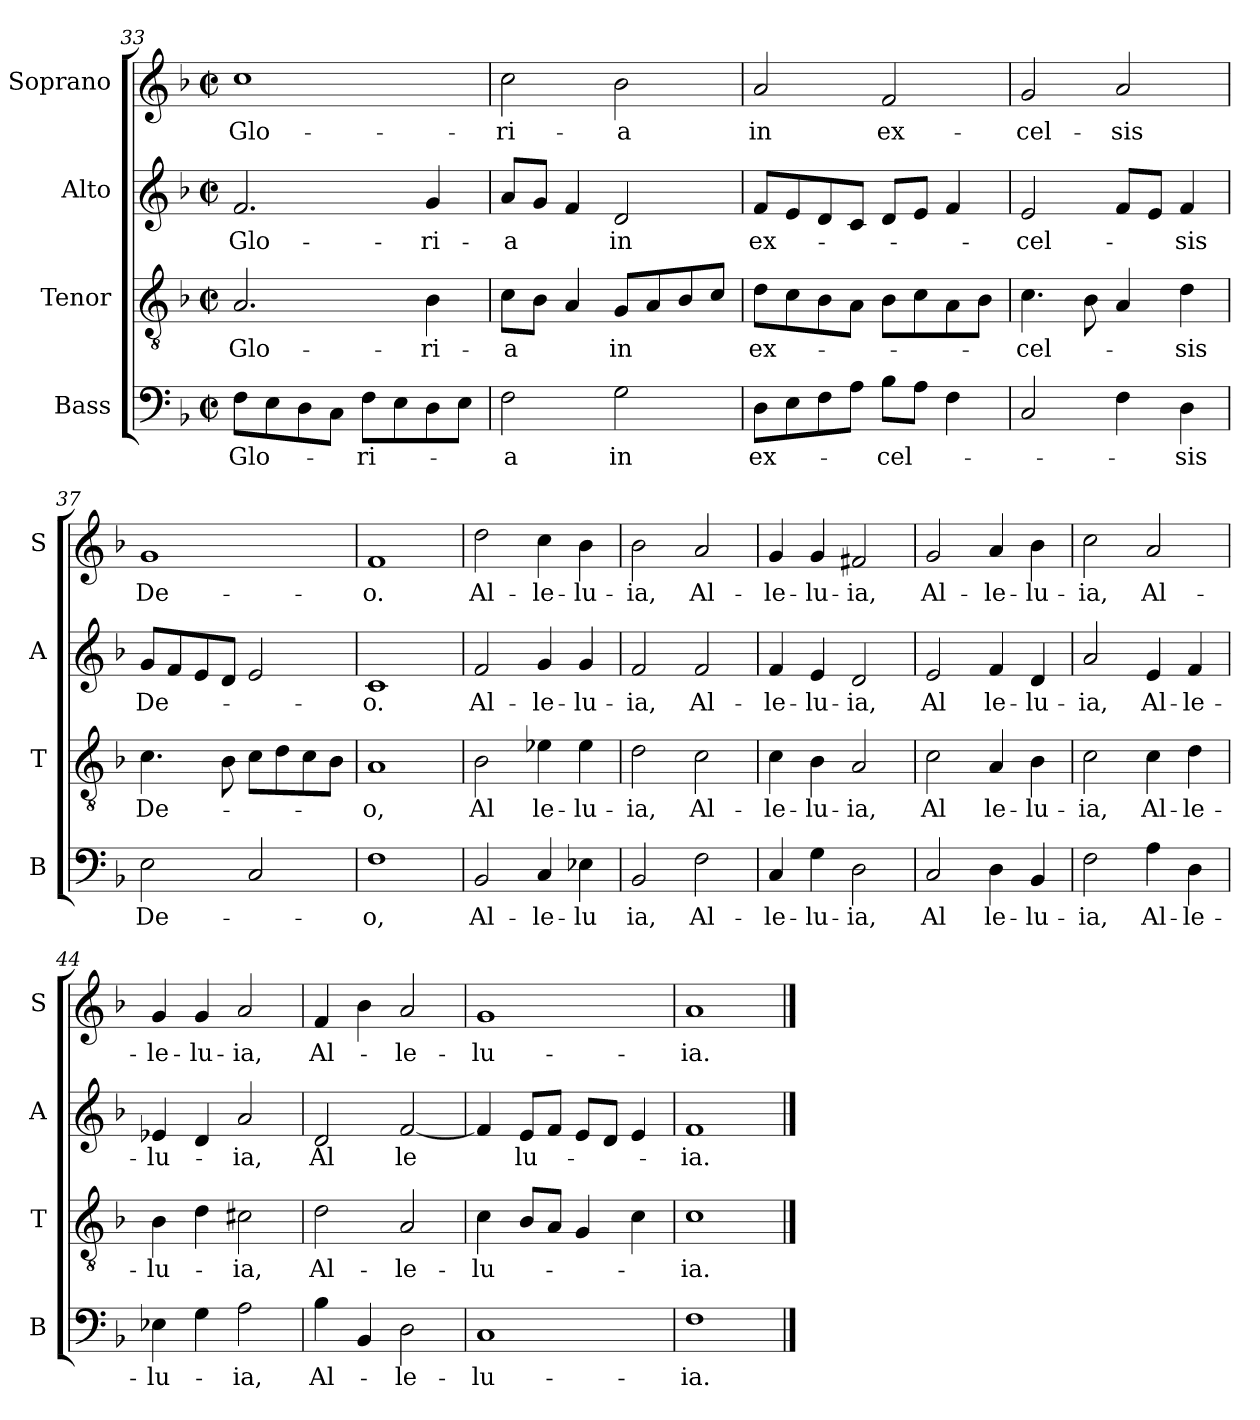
**kern	**text	**kern	**text	**kern	**text	**kern	**text
*part4	*part4	*part3	*part3	*part2	*part2	*part1	*part1
*staff4	*staff4	*staff3	*staff3	*staff2	*staff2	*staff1	*staff1
*I"Bass	*	*I"Tenor	*	*I"Alto	*	*I"Soprano	*
*I'B	*	*I'T	*	*I'A	*	*I'S	*
!!LO:PB:g=z
*clefF4	*	*clefGv2	*	*clefG2	*	*clefG2	*
*k[b-]	*	*k[b-]	*	*k[b-]	*	*k[b-]	*
*F:	*	*F:	*	*F:	*	*F:	*
*M2/2	*	*M2/2	*	*M2/2	*	*M2/2	*
*met(c|)	*	*met(c|)	*	*met(c|)	*	*met(c|)	*
=33	=33	=33	=33	=33	=33	=33	=33
8F\L	Glo-	2.A/	Glo-	2.f/	Glo-	1cc	Glo-
8E\	.	.	.	.	.	.	.
8D\	.	.	.	.	.	.	.
8C\J	.	.	.	.	.	.	.
8F\L	-ri-	.	.	.	.	.	.
8E\	.	.	.	.	.	.	.
8D\	.	4B-\	-ri-	4g/	-ri-	.	.
8E\J	.	.	.	.	.	.	.
=34	=34	=34	=34	=34	=34	=34	=34
2F\	-a	8c\L	-a	8a/L	-a	2cc\	-ri-
.	.	8B-\J	.	8g/J	.	.	.
.	.	4A/	.	4f/	.	.	.
2G\	in	8G/L	in	2d/	in	2b-\	-a
.	.	8A/	.	.	.	.	.
.	.	8B-/	.	.	.	.	.
.	.	8c/J	.	.	.	.	.
=35	=35	=35	=35	=35	=35	=35	=35
8D\L	ex-	8d\L	ex-	8f/L	ex-	2a/	in
8E\	.	8c\	.	8e/	.	.	.
8F\	.	8B-\	.	8d/	.	.	.
8A\J	.	8A\J	.	8c/J	.	.	.
8B-\L	-cel-	8B-\L	.	8d/L	.	2f/	ex-
8A\J	.	8c\	.	8e/J	.	.	.
4F\	.	8A\	.	4f/	.	.	.
.	.	8B-\J	.	.	.	.	.
=36	=36	=36	=36	=36	=36	=36	=36
2C/	.	4.c\	-cel-	2e/	-cel-	2g/	-cel-
.	.	8B-\	.	.	.	.	.
4F\	.	4A/	.	8f/L	.	2a/	-sis
.	.	.	.	8e/J	.	.	.
4D\	-sis	4d\	-sis	4f/	-sis	.	.
=37	=37	=37	=37	=37	=37	=37	=37
2E\	De-	4.c\	De-	8g/L	De-	1g	De-
.	.	.	.	8f/	.	.	.
.	.	.	.	8e/	.	.	.
.	.	8B-\	.	8d/J	.	.	.
2C/	.	8c\L	.	2e/	.	.	.
.	.	8d\	.	.	.	.	.
.	.	8c\	.	.	.	.	.
.	.	8B-\J	.	.	.	.	.
!!LO:LB:g=z
=38	=38	=38	=38	=38	=38	=38	=38
1F	-o,	1A	-o,	1c	-o.	1f	-o.
=39	=39	=39	=39	=39	=39	=39	=39
2BB-/	Al-	2B-\	Al	2f/	Al-	2dd\	Al-
4C/	-le-	4e-X\	le-	4g/	-le-	4cc\	-le-
4E-X\	-lu	4e-\	-lu-	4g/	-lu-	4b-\	-lu-
=40	=40	=40	=40	=40	=40	=40	=40
2BB-/	ia,	2d\	-ia,	2f/	-ia,	2b-\	-ia,
2F\	Al-	2c\	Al-	2f/	Al-	2a/	Al-
=41	=41	=41	=41	=41	=41	=41	=41
4C/	-le-	4c\	-le-	4f/	-le-	4g/	-le-
4G\	-lu-	4B-\	-lu-	4e/	-lu-	4g/	-lu-
2D\	-ia,	2A/	-ia,	2d/	-ia,	2f#X/	-ia,
=42	=42	=42	=42	=42	=42	=42	=42
2C/	Al	2c\	Al	2e/	Al	2g/	Al-
4D\	le-	4A/	le-	4f/	le-	4a/	-le-
4BB-/	-lu-	4B-\	-lu-	4d/	-lu-	4b-\	-lu-
!!LO:LB:g=z
=43	=43	=43	=43	=43	=43	=43	=43
2F\	-ia,	2c\	-ia,	2a/	-ia,	2cc\	-ia,
4A\	Al-	4c\	Al-	4e/	Al-	2a/	Al-
4D\	-le-	4d\	-le-	4f/	-le-	.	.
=44	=44	=44	=44	=44	=44	=44	=44
4E-X\	-lu-	4B-\	-lu-	4e-X/	-lu-	4g/	-le-
4G\	.	4d\	.	4d/	.	4g/	-lu-
2A\	-ia,	2c#X\	-ia,	2a/	-ia,	2a/	-ia,
=45	=45	=45	=45	=45	=45	=45	=45
4B-\	Al-	2d\	Al-	2d/	Al	4f/	Al-
4BB-/	.	.	.	.	.	4b-\	.
2D\	-le-	2A/	-le-	[2f/	le	2a/	-le-
=46	=46	=46	=46	=46	=46	=46	=46
1C	-lu-	4c\	-lu-	4f/]	.	1g	-lu-
.	.	8B-/L	.	8e/L	lu-	.	.
.	.	8A/J	.	8f/J	.	.	.
.	.	4G/	.	8e/L	.	.	.
.	.	.	.	8d/J	.	.	.
.	.	4c\	.	4e/	.	.	.
=47	=47	=47	=47	=47	=47	=47	=47
1F	-ia.	1c	-ia.	1f	-ia.	1a	-ia.
==	==	==	==	==	==	==	==
*-	*-	*-	*-	*-	*-	*-	*-
